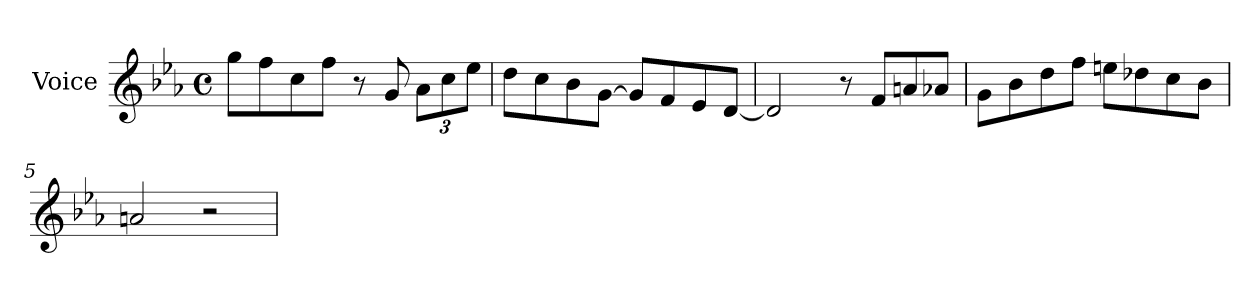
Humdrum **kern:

**kern
*part1
*staff1
*I"Voice
*I'Voice
*clefG2
*k[b-e-a-]
*M4/4
*met(c)
=1
8gg\L
8ff\
8cc\
8ff\J
8r
8g/
12a-\L
12cc\
12ee-\J
=2
8dd\L
8cc\
8b-\
[<8g\J
8g/L]
8f/
8e-/
[<8d/J
=3
2d/]
8r
8f/L
8an/
8a-X/J
=4
8g\L
8b-\
8dd\
8ff\J
8een\L
8dd-X\
8cc\
8b-\J
=5
2an/
2rcc
=
*-
